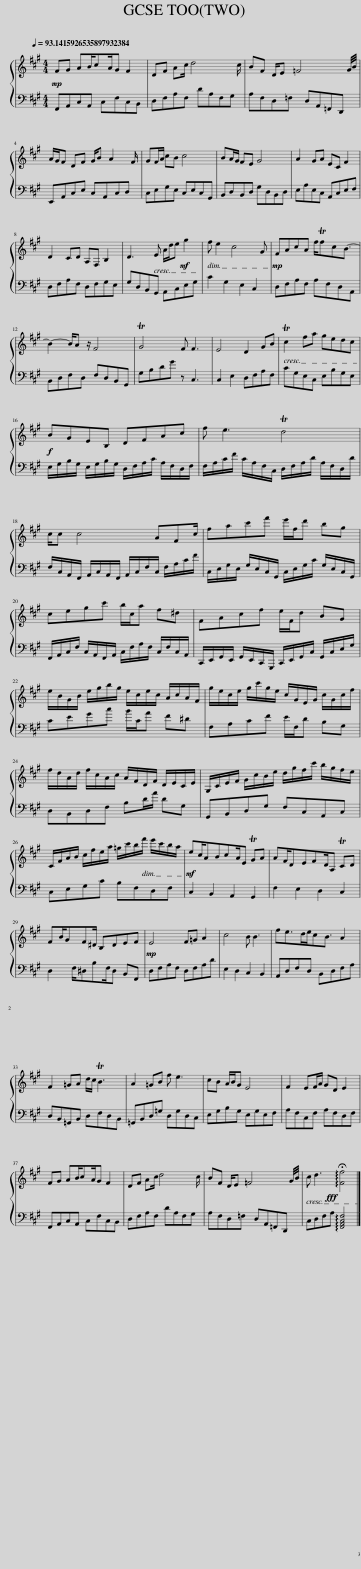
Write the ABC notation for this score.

X:1
%%score { 1 | 2 }
L:1/8
Q:1/4=93
M:4/4
I:linebreak $
K:A
V:1 treble
V:2 bass
V:1
!mp! FG AB/cA/G F2 | DF Ac/ d4 c/ | BF D/E =F4 G/4B/4 |$ A/G/F DF G/B A2 F/ | GF/A/ cB c4 | %5
 BA/G/ FE G4 | A2 GA EC F2 |$ D2 CD A,F, B,2 | D3 E A/d/e!mf! g2 | f e2 c4 G | %10
!mp! FAcA f/TfcB3/2- |$ B2- B/A z/ F4 | TG4 F F3 | E4 D2 GB | Tc2 fa gedc |$ %15
!f! BGEB, DFAc | f e3 Td4 |$ c/c c4 AFc/ | fac'f' e'/f/d' bg |$ cegc' b/c/a f^d | %20
 FAcf e/F/d BG |$ e/B/G/B/ e/g/b/g/ e/c/e/c/ A/c/A/F/ | g/e/c/e/ g/c'/g/e/ c/G/E/G/ c/G/c/f/ |$ f/d/A/d/ f/c/A/c/ A/F/D/F/ D/E/C/E/ | G,/C/E/F/ G/c/B/e/ d/g/f/c'/ b/g/f/e/ |$ %25
 C/F/A/B/ c/f/e/a/ =g/c'/b/f'/ e'/c'/b/a/ |!mf! ec/ABcA/E TGA | AF/DEFD/A, TCD |$ FB/GF^D/ B,DEF |!mp! E4 F=G A2 | %30
 c4 B B3 | fe>de/cB3/2 A2 |$ F2 =GA d/c/ TB3 | A2 =GB f e3 | cB A/B/G E4 | %35
 F2 EF/A/ GD E2 |$ FG AB/cA/G F2 | DF Ac/ d4 c/ | BF D/E =F4 G/4B/4 | c d3 !arpeggio!!fermata![Ff]4!fff! |] %40
V:2
 F,,A,,C,A,, C,F,C,B,, | D,F,A,F, DA,F,G, | A,F,D,=F, D,A,,=F,,D,, |$ E,,A,,C,E, C,A,,C,D, | C,E,G,E, C,E,C,G,, | %5
 B,,D,B,,D, G,D,B,,D, | E,A,E,C, A,,C,E,F, |$ D,F,A,F, D,F,G,E, | G,D,B,,G,, A,,C,E,G, | C2 G,2 E,2 C,2 | %10
 D,F,A,F, A,F,D,A,, |$ B,,D,F,D, F,D,B,,G,, | G,B,DG z C,3 | C,2 E,2 D,F,A,F, | CG,E,C, E,B,G,E, |$ %15
 E,/G,/B,/G,/ E,/G,/B,/G,/ D,/F,/A,/C/ A,/F,/D,/F,/ | F,/A,/C/F/ C/A,/F,/C,/ D,/F,/A,/D/ A,/F,/D,/D/ |$ F,/C,/A,,/F,,/ A,,/C,/A,,/F,,/ A,,/C,/F,/C,/ F,/A,/C/F/ | C,/E,/G,/E,/ G,/E,/C,/G,,/ C,/E,/G,/C/ G,/E,/C,/G,,/ |$ F,,/A,,/C,/F,/ C,/A,,/F,,/A,,/ C,/F,/A,/F,/ C,/F,/C,/A,,/ | %20
 C,,/E,,/G,,/E,,/ G,,/E,,/C,,/G,,,/ C,,/E,,/G,,/C,/ G,,/C,/E,/G,/ |$ CEGc B/C/A F^D | F,A,CF E/F,/D B,G, |$ D,B,,D,F, B,D/A/ DG, | G,,B,,D,G, F,C,A,,C, |$ %25
 C,E,G,C B,F,D,F, | C,2 B,,2 A,,2 G,,2 | F,2 E,2 D,2 C,2 |$ D,2 F,/^D,B,F,/D, B,,F,, | D,F,A,F, D,F,A,D | %30
 E,2 D,2 C,2 B,,2 | A,,D,F,D, B,,D,F,A, |$ D,B,,=G,,B,, D,F,D,B,, | =G,,B,,D,=G, D,G,D,C, | E,G,B,G, E,G,E,F, | %35
 A,F,C,F, A,F,D,F, |$ F,,A,,C,A,, C,F,C,B,, | D,F,A,F, DA,F,G, | A,F,D,=F, D,A,,=F,,D,, | C,D,F,A, !arpeggio![F,,A,,C,F,]4 |] %40
